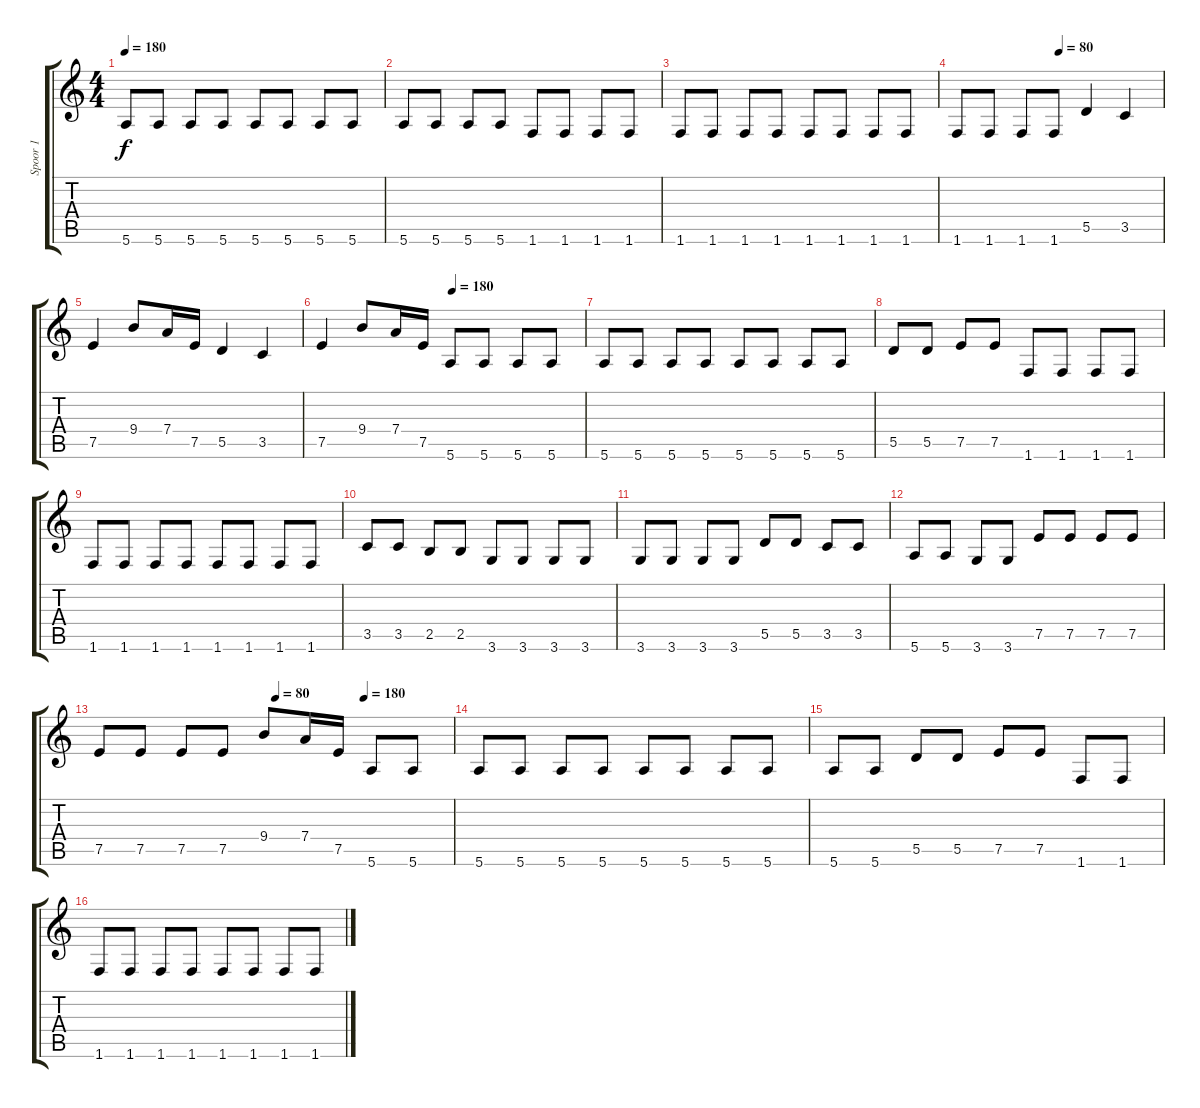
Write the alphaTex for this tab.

\track ("Spoor 1" "Spoor 1") {instrument distortionguitar}
\staff {score tabs}
\tuning (E4 B3 G3 D3 A2 E2) {hide}
\ts (4 4)
\tempo 180
\clef g2
\ks c
5.6.8{dy f} 5.6.8 5.6.8 5.6.8 5.6.8 5.6.8 5.6.8 5.6.8 |
5.6.8 5.6.8 5.6.8 5.6.8 1.6.8 1.6.8 1.6.8 1.6.8 |
1.6.8 1.6.8 1.6.8 1.6.8 1.6.8 1.6.8 1.6.8 1.6.8 |
\tempo (80 0.5)
1.6.8 1.6.8 1.6.8 1.6.8 5.5.4 3.5.4 |
7.5.4 9.4.8 7.4.16 7.5.16 5.5.4 3.5.4 |
\tempo (180 0.5)
7.5.4 9.4.8 7.4.16 7.5.16 5.6.8 5.6.8 5.6.8 5.6.8 |
5.6.8 5.6.8 5.6.8 5.6.8 5.6.8 5.6.8 5.6.8 5.6.8 |
5.5.8 5.5.8 7.5.8 7.5.8 1.6.8 1.6.8 1.6.8 1.6.8 |
1.6.8 1.6.8 1.6.8 1.6.8 1.6.8 1.6.8 1.6.8 1.6.8 |
3.5.8 3.5.8 2.5.8 2.5.8 3.6.8 3.6.8 3.6.8 3.6.8 |
3.6.8 3.6.8 3.6.8 3.6.8 5.5.8 5.5.8 3.5.8 3.5.8 |
5.6.8 5.6.8 3.6.8 3.6.8 7.5.8 7.5.8 7.5.8 7.5.8 |
\tempo (80 0.5)
\tempo (180 0.75)
7.5.8 7.5.8 7.5.8 7.5.8 9.4.8 7.4.16 7.5.16 5.6.8 5.6.8 |
5.6.8 5.6.8 5.6.8 5.6.8 5.6.8 5.6.8 5.6.8 5.6.8 |
5.6.8 5.6.8 5.5.8 5.5.8 7.5.8 7.5.8 1.6.8 1.6.8 |
1.6.8 1.6.8 1.6.8 1.6.8 1.6.8 1.6.8 1.6.8 1.6.8
